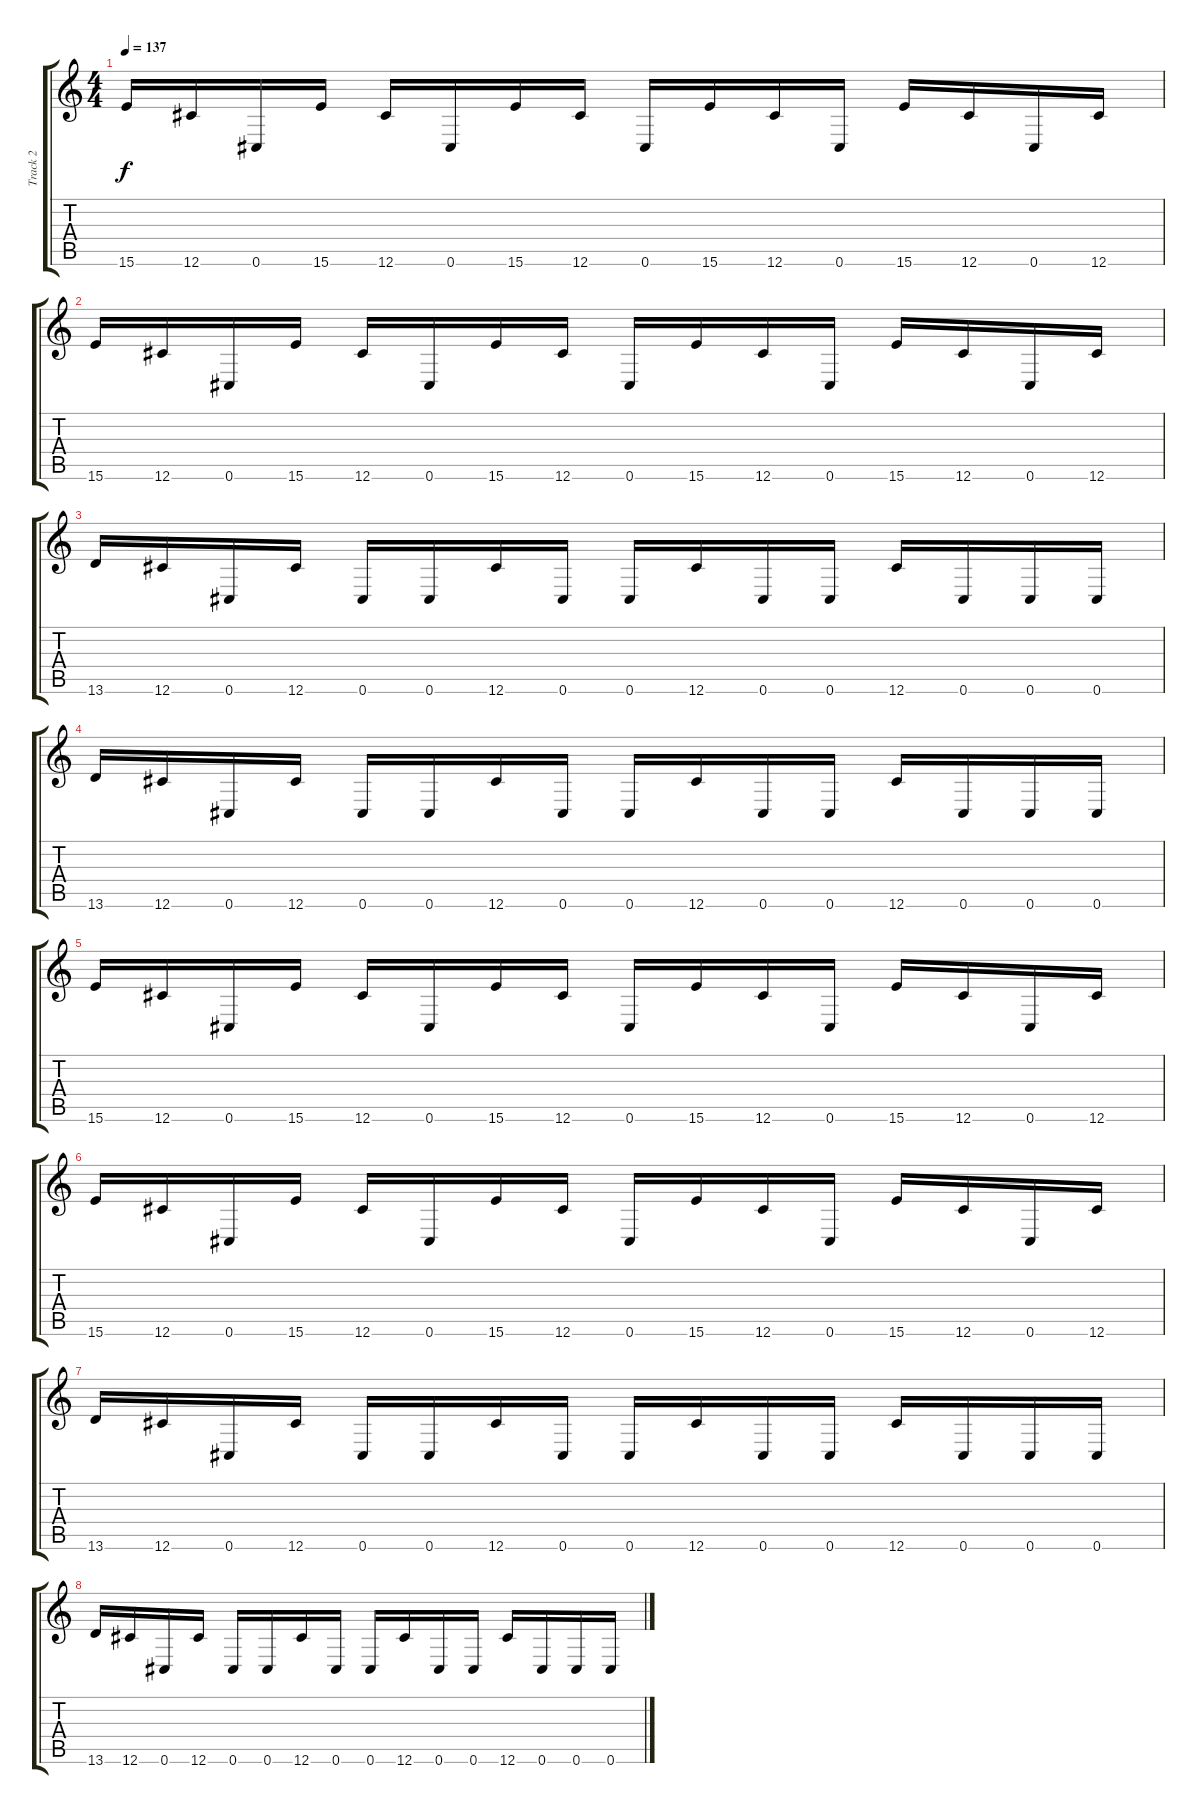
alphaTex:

\track ("Track 2" "Track 2") {instrument distortionguitar}
\staff {score tabs}
\tuning (Eb4 Bb3 Gb3 Db3 Ab2 Db2) {hide}
\ts (4 4)
\tempo 137
\clef g2
\ks c
15.6.16{dy f} 12.6.16 0.6.16 15.6.16 12.6.16 0.6.16 15.6.16 12.6.16 0.6.16 15.6.16 12.6.16 0.6.16 15.6.16 12.6.16 0.6.16 12.6.16 |
15.6.16 12.6.16 0.6.16 15.6.16 12.6.16 0.6.16 15.6.16 12.6.16 0.6.16 15.6.16 12.6.16 0.6.16 15.6.16 12.6.16 0.6.16 12.6.16 |
13.6.16 12.6.16 0.6.16 12.6.16 0.6.16 0.6.16 12.6.16 0.6.16 0.6.16 12.6.16 0.6.16 0.6.16 12.6.16 0.6.16 0.6.16 0.6.16 |
13.6.16 12.6.16 0.6.16 12.6.16 0.6.16 0.6.16 12.6.16 0.6.16 0.6.16 12.6.16 0.6.16 0.6.16 12.6.16 0.6.16 0.6.16 0.6.16 |
15.6.16 12.6.16 0.6.16 15.6.16 12.6.16 0.6.16 15.6.16 12.6.16 0.6.16 15.6.16 12.6.16 0.6.16 15.6.16 12.6.16 0.6.16 12.6.16 |
15.6.16 12.6.16 0.6.16 15.6.16 12.6.16 0.6.16 15.6.16 12.6.16 0.6.16 15.6.16 12.6.16 0.6.16 15.6.16 12.6.16 0.6.16 12.6.16 |
13.6.16 12.6.16 0.6.16 12.6.16 0.6.16 0.6.16 12.6.16 0.6.16 0.6.16 12.6.16 0.6.16 0.6.16 12.6.16 0.6.16 0.6.16 0.6.16 |
13.6.16 12.6.16 0.6.16 12.6.16 0.6.16 0.6.16 12.6.16 0.6.16 0.6.16 12.6.16 0.6.16 0.6.16 12.6.16 0.6.16 0.6.16 0.6.16
